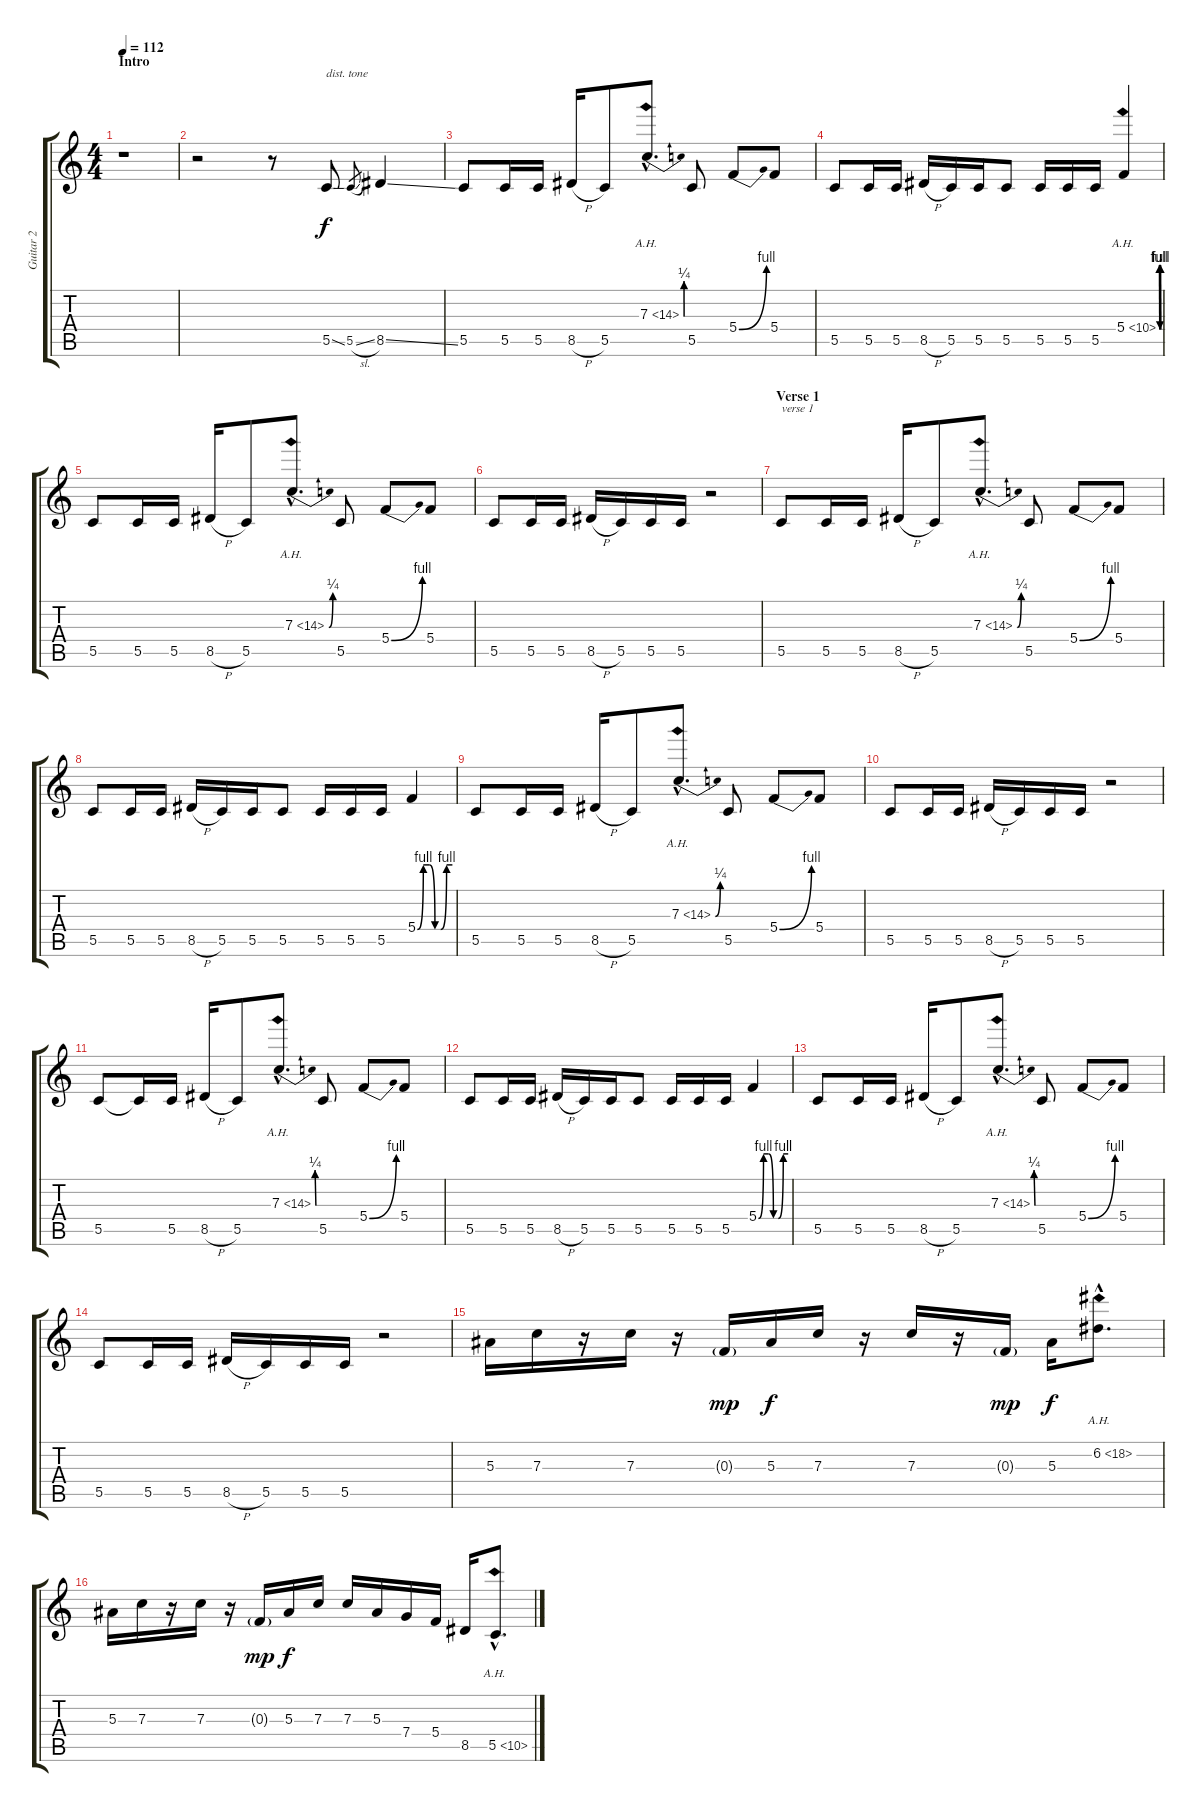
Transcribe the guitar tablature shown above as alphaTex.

\track ("Guitar 2" "Guitar 2") {instrument distortionguitar}
\staff {score tabs}
\tuning (D4 A3 F3 C3 G2 D2) {hide}
\ts (4 4)
\section ("" "Intro")
\tempo 112
\clef g2
\ks c
r.1{dy f instrument distortionguitar} |
r.2 r.8 5.5{ss}.8{txt "dist. tone"} 5.5{sl}.8{gr} 8.5{ss}.4 |
5.5.8 5.5.16 5.5.16 8.5{h}.16 5.5.8 7.3{be (bend 0 0 60 1) ah 7 hac}.8{d} 5.5.8 5.4{be (bend 0 0 60 4)}.8 5.4.8 |
5.5.8 5.5.16 5.5.16 8.5{h}.16 5.5.16 5.5.16 5.5.8 5.5.16 5.5.16 5.5.16 5.4{be (custom 0 0 10 4 20 4 30 0 40 0 50 4 60 4) ah 5}.4 |
5.5.8 5.5.16 5.5.16 8.5{h}.16 5.5.8 7.3{be (bend 0 0 60 1) ah 7 hac}.8{d} 5.5.8 5.4{be (bend 0 0 60 4)}.8 5.4.8 |
5.5.8 5.5.16 5.5.16 8.5{h}.16 5.5.16 5.5.16 5.5.16 r.2 |
\section ("" "Verse 1")
5.5.8{txt "verse 1"} 5.5.16 5.5.16 8.5{h}.16 5.5.8 7.3{be (bend 0 0 60 1) ah 7 hac}.8{d} 5.5.8 5.4{be (bend 0 0 60 4)}.8 5.4.8 |
5.5.8 5.5.16 5.5.16 8.5{h}.16 5.5.16 5.5.16 5.5.8 5.5.16 5.5.16 5.5.16 5.4{be (custom 0 0 10 4 20 4 30 0 40 0 50 4 60 4)}.4 |
5.5.8 5.5.16 5.5.16 8.5{h}.16 5.5.8 7.3{be (bend 0 0 60 1) ah 7 hac}.8{d} 5.5.8 5.4{be (bend 0 0 60 4)}.8 5.4.8 |
5.5.8 5.5.16 5.5.16 8.5{h}.16 5.5.16 5.5.16 5.5.16 r.2 |
5.5.8 5.5{t}.16 5.5.16 8.5{h}.16 5.5.8 7.3{be (bend 0 0 60 1) ah 7 hac}.8{d} 5.5.8 5.4{be (bend 0 0 60 4)}.8 5.4.8 |
5.5.8 5.5.16 5.5.16 8.5{h}.16 5.5.16 5.5.16 5.5.8 5.5.16 5.5.16 5.5.16 5.4{be (custom 0 0 10 4 20 4 30 0 40 0 50 4 60 4)}.4 |
5.5.8 5.5.16 5.5.16 8.5{h}.16 5.5.8 7.3{be (bend 0 0 60 1) ah 7 hac}.8{d} 5.5.8 5.4{be (bend 0 0 60 4)}.8 5.4.8 |
5.5.8 5.5.16 5.5.16 8.5{h}.16 5.5.16 5.5.16 5.5.16 r.2 |
5.3.16 7.3.16 r.16 7.3.16 r.16 0.3{g}.16{dy mp} 5.3.16{dy f} 7.3.16 r.16 7.3.16 r.16 0.3{g}.16{dy mp} 5.3.16{dy f} 6.2{ah 12 hac}.8{d} |
5.3.16 7.3.16 r.16 7.3.16 r.16 0.3{g}.16{dy mp} 5.3.16{dy f} 7.3.16 7.3.16 5.3.16 7.4.16 5.4.16 8.5.16 5.5{ah 5 hac}.8{d}
